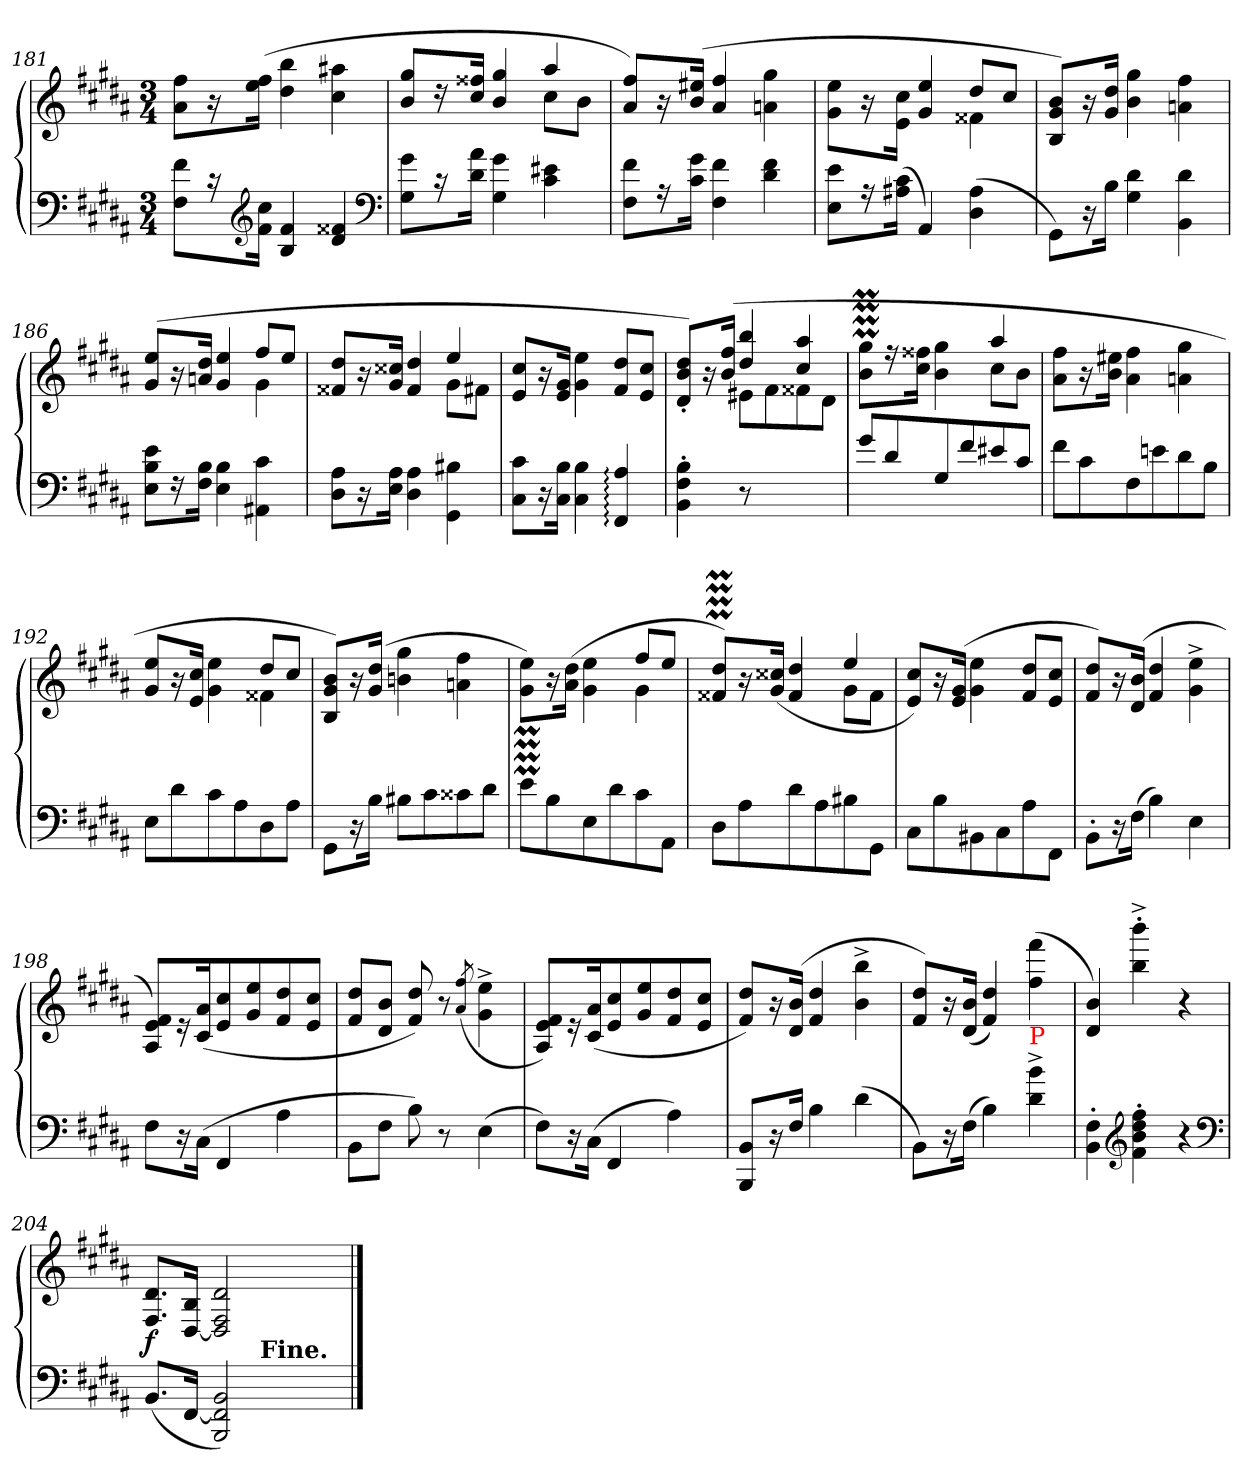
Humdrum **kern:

**kern	**kern	**dynam
*part1	*part1	*part1
*staff2	*staff1	*staff1/2
*clefF4	*clefG2	*
*k[f#c#g#d#a#]	*k[f#c#g#d#a#]	*
*M3/4	*M3/4	*
=181	=181	=181
8f# 8F#L	8ff# 8a#L	.
16r	16r	.
*clefG2	*	*
16cc# 16f#Jk	(>16ff# 16eeJk	.
4f# 4B	4bb 4dd#	.
4f##X 4d#	4aa#X 4cc#	.
*clefF4	*	*
=182	=182	=182
*	*^	*
8g#\ 8G#\L	2ryy	8gg#/ 8b/L	.
16r	.	16rdd	.
16a#\ 16d#\Jk	.	16ff##X 16cc#Jk	.
4g#\ 4G#\	.	4gg#/ 4b/	.
4e#X 4c#	4aa#	8cc#L	.
.	.	8bJ	.
*	*v	*v	*
=183	=183	=183
8f#\ 8F#\L	8ff#/ 8a#/L)	.
16r	16r	.
16g#\ 16c#\Jk	(16ee#X/ 16b/Jk	.
4f#\ 4F#\	4ff#/ 4a#/	.
4f# 4d#	4gg#\ 4an\	.
=184	=184	=184
*	*^	*
8e 8EL	8ee\ 8g#\L	2ryy	.
16r	16r	.	.
(>16c# 16A#XJk	16cc# 16eJk	.	.
4AA#)	4ee/ 4g#/	.	.
(>4A# 4D#	8dd#L	4f##X	.
.	8cc#J	.	.
*	*v	*v	*
=185	=185	=185
8GG#L)	8b 8g# 8BL)	.
16r	16r	.
16BJk	16dd# 16g#Jk	.
4d# 4G#	4gg# 4b	.
4d# 4BB	4ff# 4an	.
=186	=186	=186
*	*^	*
8e 8B 8EL	(>8ee/ 8g#/L	2ryy	.
16r	16r	.	.
16B 16F#Jk	16dd# 16anJk	.	.
4B 4E	4ee/ 4g#/	.	.
4c# 4AA#X	8ff#L	4g#	.
.	8eeJ	.	.
=187	=187	=187	=187
8A# 8D#L	8dd#/ 8f##X/L	2ryy	.
16r	16r	.	.
16A# 16EJk	16cc##X 16g#Jk	.	.
4A# 4D#	4dd# 4f##	.	.
4B#X 4GG#	4ee	8g#L	.
.	.	8f#XJ	.
*	*v	*v	*
=188	=188	=188
8c# 8C#L	8cc#/ 8e/L	.
16r	16r	.
16B 16C#Jk	16g# 16eJk	.
4B 4C#	4ee\ 4g#\	.
4A#: 4FF#:	8dd# 8f#L	.
.	8cc# 8eJ	.
=189	=189	=189
*	*^	*
4B' 4F#' 4BB'	4ryy	8dd#'/ 8b'/ 8d#'/L)	.
.	.	16r	.
.	.	(>16ff# 16bJk	.
8r	8e#X\L	4bb/ 4dd#/	.
4.ryy	8f#	.	.
.	8f##X	4aa#/ 4cc#/	.
.	8d#J	.	.
=190	=190	=190	=190
8g#\L	8gg#M 8bML	2ryy	.
8d#\	16rff	.	.
.	16ff##X 16cc#Jk	.	.
8G#/	4gg#\ 4b\	.	.
8f#/	.	.	.
8e#X/	4aa#	8cc#L	.
8c#/J	.	8bJ	.
*	*v	*v	*
=191	=191	=191
8f#L	8ff#\ 8a#\L	.
8c#	16r	.
.	16ee#X 16bJk	.
8F#	4ff# 4a#	.
8en	.	.
8d#	4gg#\ 4an\	.
8BJ	.	.
=192	=192	=192
*	*^	*
8EL	2ryy	8ee 8g#L	.
8d#	.	16r	.
.	.	16cc# 16eJk	.
8c#	.	4ee 4g#	.
8A#	.	.	.
8D#	8dd#L	4f##X	.
8A#J	8cc#J	.	.
*	*v	*v	*
=193	=193	=193
8GG#L	8b/ 8g#/ 8B/L)	.
16r	16r	.
16BJk	(>16dd# 16g#Jk	.
8B#XL	4gg#\ 4bn\	.
8c#	.	.
8c##X	4ff#\ 4an\	.
8d#J	.	.
=194	=194	=194
*	*^	*
8eL	2ryy	8eeM\ 8g#M\L)	.
8B	.	16r	.
.	.	(>16dd# 16a#Jk	.
8E	.	4ee\ 4g#\	.
8d#	.	.	.
8c#	8ff#L	4g#	.
8AA#J	8eeJ	.	.
=195	=195	=195	=195
8D#L	8dd#m/ 8f##Xm/L)	2ryy	.
8A#	16r	.	.
.	(>16cc##X 16g#Jk	.	.
8d#	4dd# 4f##	.	.
8A#	.	.	.
8B#X	4ee	8g#L	.
8GG#J	.	8f##J	.
*	*v	*v	*
=196	=196	=196
8C#L	8cc#/ 8e/L)	.
8B	16r	.
.	(>16g# 16eJk	.
8BB#X	4ee\ 4g#\	.
8C#	.	.
8A#	8dd# 8f#L	.
8FF#J	8cc# 8eJ	.
=197	=197	=197
8BB'>L	8dd# 8f#L)	.
16r	16r	.
(>16F#Jk	(>16b 16d#Jk	.
4B)	4dd# 4f#	.
4E	4ee^<\ 4g#^<\	.
=198	=198	=198
8F#L	8f#/ 8e/ 8A#/L)	.
16r	16r	.
(>16C#Jk	(>16a# 16c#k	.
4FF#	8cc# 8e	.
.	8ee 8g#	.
4A#	8dd# 8f#	.
.	8cc# 8eJ	.
=199	=199	=199
8BBL	8dd# 8f#L	.
8F#J	8b 8d#J	.
8B)	8dd# 8f#)	.
8r	8r	.
.	(>8qff#/ 8qa#/	.
(>4E	4ee^< 4g#^<	.
=200	=200	=200
8F#L)	8f# 8e 8A#L)	.
16r	16r	.
(>16C#Jk	(>16a# 16c#k	.
4FF#	8cc# 8e	.
.	8ee 8g#	.
4A#)	8dd# 8f#	.
.	8cc# 8eJ	.
=201	=201	=201
8BB/ 8BBB/L	8dd# 8f#L)	.
16r	16r	.
16F#Jk	(16b 16d#Jk	.
4B	4dd# 4f#	.
(>4d#	4bb^< 4b^<	.
=202	=202	=202
8BBL)	8dd# 8f#L)	.
16r	16r	.
(>16F#Jk	(>16b/ 16d#/Jk	.
4B)	4dd# 4f#)	.
!LO:TX:a:color=red:t=P	!	!
4b^<\ 4d#^<\	(4fff#\ 4ff#\	.
=203	=203	=203
4F#' 4BB'	4b 4d#)	.
*clefG2	*	*
4ff#' 4dd#' 4b' 4f#'	4bbb'^< 4bb'^<	.
4r	4r	.
*clefF4	*	*
=204	=204	=204
*^	*	*
*	*^	*	*
4ryy	(<8.BBL	2ryy	8.d#/ 8.F#/L	f
.	[16FF#Jk	.	16B/ [16D#/Jk	.
2ryy	2BB 2FF#] 2BBB)	.	2d#/ 2F#/ 2D#]/	.
!	!	!LO:TX:a:B:t=Fine.	!	!
.	.	2ryy	.	.
4ryy	4ryy	.	4ryy	.
*v	*v	*v	*	*
==	==	==
*-	*-	*-
